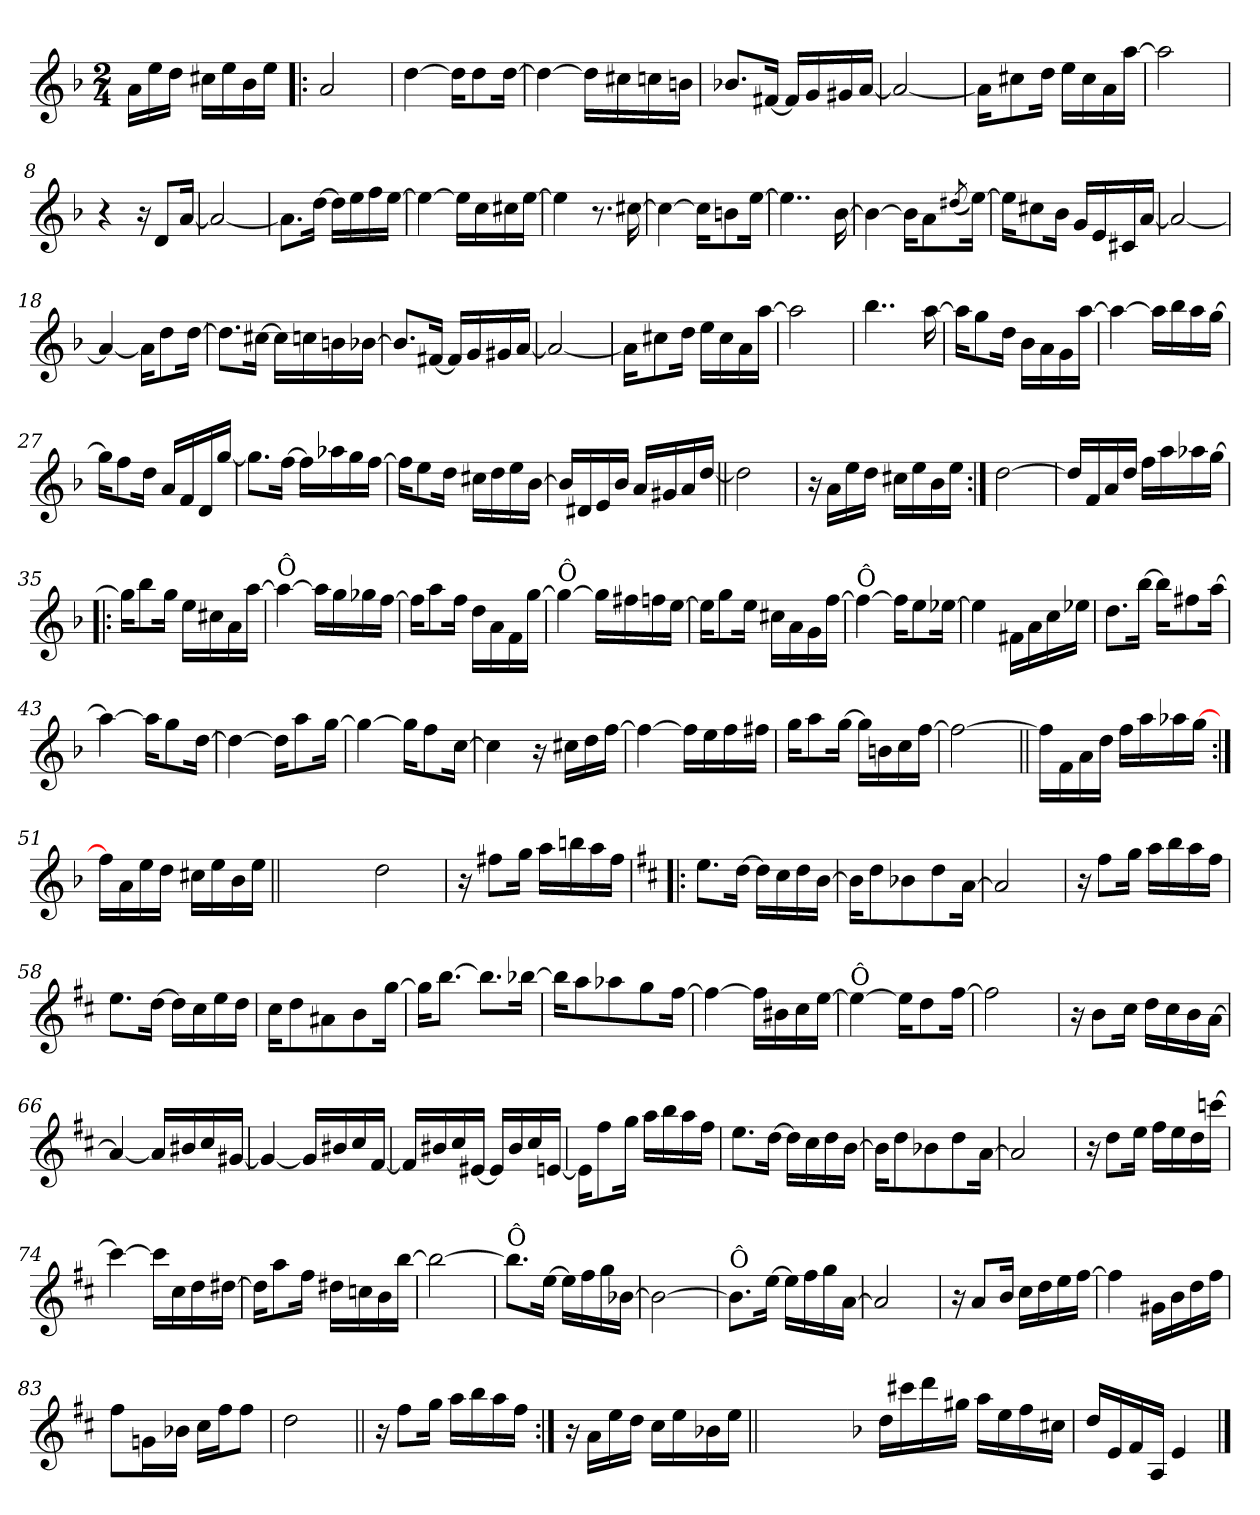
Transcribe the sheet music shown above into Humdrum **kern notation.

**kern
*part1
*staff1
*clefG2
*k[b-]
*F:
*M2/4
=
16a\LL
16ee\
16dd\JJ
16cc#X\LL
16ee\
16b-\
16ee\JJ
=1!|:
2a/
=2
[4dd\
16dd\KL]
8dd\
[16dd\Jk
=3
4dd\_
16dd\LL]
16cc#X\
16ccn\
16bn\JJ
!!LO:LB:g=z
=4
8.b-X/L
[16f#X/Jk
16f#/LL]
16g/
16g#X/
[16a/JJ
=5
2a/_
=6
16a\KL]
8cc#X\
16dd\Jk
16ee\LL
16cc#\
16a\
[16aa\JJ
=7
2aa\]
=8
4r
16r
8d/L
[16a/Jk
!!LO:LB:g=z
=9
2a/_
=10
8.a\L]
[16dd\Jk
16dd\LL]
16ee\
16ff\
[16ee\JJ
=11
4ee\_
16ee\LL]
16cc\
16cc#X\
[16ee\JJ
=12
4ee\]
8.r
[16cc#X\
=13
4cc#\_
16cc#\KL]
8bn\
[16ee\Jk
!!LO:LB:g=z
=14
4..ee\]
[16b-i\
=15
4b-\_
16b-\KL]
8a\
(<8qdd#X/
[16ee\Jk)
=16
16ee\KL]
8cc#X\
16b-\Jk
16g/LL
16e/
16c#X/
[16a/JJ
=17
2a/_
=18
4a/_
16a\KL]
8dd\
[16dd\Jk
!!LO:LB:g=z
=19
8.dd\L]
[16cc#X\Jk
16cc#\LL]
16ccn\
16bn\
[16b-X\JJ
=20
8.b-/L]
[16f#X/Jk
16f#/LL]
16g/
16g#X/
[16a/JJ
=21
2a/_
=22
16a\KL]
8cc#X\
16dd\Jk
16ee\LL
16cc#\
16a\
[16aa\JJ
=23
2aa\]
!!LO:LB:g=z
=24
4..bb-\
[16aa\
=25
16aa\KL]
8gg\
16dd\Jk
16b-\LL
16a\
16g\
[16aa\JJ
=26
4aa\_
16aa\LL]
16bb-\
16aa\
[16gg\JJ
=27
16gg\KL]
8ff\
16dd\Jk
16a/LL
16f/
16d/
[16gg/JJ
=28
8.gg\L]
[16ff\Jk
16ff\LL]
16aa-\
16gg\
[16ff\JJ
!!LO:LB:g=z
=29
16ff\KL]
8ee\
16dd\Jk
16cc#X\LL
16dd\
16ee\
[16b-\JJ
=30
16b-/LL]
16d#X/
16e/
16b-/JJ
16a/LL
16g#X/
16a/
[16dd/JJ
=31||
2dd\]
=32
16r
16a\LL
16ee\
16dd\JJ
16cc#X\LL
16ee\
16b-\
16ee\JJ
!!LO:LB:g=z
=33:|!
[2dd\
=34
16dd/LL]
16f/
16a/
16dd/JJ
16ff\LL
16aa\
16aa-X\
[16gg\JJ
=35!|:
16gg\KL]
8bb-\
16gg\Jk
16ee\LL
16cc#X\
16a\
[16aa\JJ
=36
!LO:TX:a:t=Ô
4aa\_
16aa\LL]
16gg\
16gg-X\
[16ff\JJ
=37
16ff\KL]
8aa\
16ff\Jk
16dd\LL
16a\
16f\
[16gg\JJ
!!LO:LB:g=z
=38
!LO:TX:a:t=Ô
4gg\_
16gg\LL]
16ff#X\
16ffn\
[16ee\JJ
=39
16ee\KL]
8gg\
16ee\Jk
16cc#X\LL
16a\
16g\
[16ff\JJ
=40
!LO:TX:a:t=Ô
4ff\_
16ff\KL]
8ee\
[16ee-X\Jk
=41
4ee-\]
16f#X\LL
16a\
16cc\
16ee-X\JJ
=42
8.dd\L
[16bb-\Jk
16bb-\KL]
8ff#X\
[16aa\Jk
!!LO:PB:g=z
=43
4aa\_
16aa\KL]
8gg\
[16dd\Jk
=44
4dd\_
16dd\KL]
8aa\
[16gg\Jk
=45
4gg\_
16gg\KL]
8ff\
[16cc\Jk
=46
4cc\]
16r
16cc#X\LL
16dd\
[16ff\JJ
=47
4ff\_
16ff\LL]
16ee\
16ff\
16ff#X\JJ
!!LO:LB:g=z
=48
16gg\KL
8aa\
[16gg\Jk
16gg\LL]
16bn\
16cc\
[16ff\JJ
=49
2ff\_
=50||
16ff\LL]
16f\
16a\
16dd\JJ
16ff\LL
16aa\
16aa-X\
[16gg\JJ
=51:|!
16ff\LL]
16a\
16ee\
16dd\JJ
16cc#X\LL
16ee\
16b-\
16ee\JJ
=51X1||
*stria0
2ryy
!!LO:LB:g=z
=52-
*stria5
2dd\
=53
16r
8ff#X\L
16gg\Jk
16aa\LL
16bbn\
16aa\
16ff#\JJ
=54!|:
*k[f#c#]
*D:
8.ee\L
[16dd\Jk
16dd\LL]
16cc#\
16dd\
[16b\JJ
=55
16b\KL]
8dd\
8b-X\
8dd\
[16a\Jk
=56
2a/]
!!LO:LB:g=z
=57
16r
8ff#\L
16gg\Jk
16aa\LL
16bb\
16aa\
16ff#\JJ
=58
8.ee\L
[16dd\Jk
16dd\LL]
16cc#\
16ee\
16dd\JJ
=59
16cc#\KL
8dd\
8a#X\
8b\
[16gg\Jk
=60
16gg\KL]
[8.bb\J
8.bb\L]
[16bb-X\Jk
=61
16bb-\KL]
8aa\
8aa-X\
8gg\
[16ff#\Jk
!!LO:LB:g=z
=62
4ff#\_
16ff#\LL]
16b#X\
16cc#\
[16ee\JJ
=63
!LO:TX:a:t=Ô
4ee\_
16ee\KL]
8dd\
[16ff#\Jk
=64
2ff#\]
=65
16r
8b\L
16cc#\Jk
16dd\LL
16cc#\
16b\
[16a\JJ
=66
4a/_
16a/LL]
16b#X/
16cc#/
[16g#X/JJ
!!LO:LB:g=z
=67
4g#/_
16g#/LL]
16b#X/
16cc#/
[16f#/JJ
=68
16f#/LL]
16b#X/
16cc#/
[16e#X/JJ
16e#/LL]
16b#/
16cc#/
[16en/JJ
=69
16e\KL]
8ff#\
16gg\Jk
16aa\LL
16bb\
16aa\
16ff#\JJ
=70
8.ee\L
[16dd\Jk
16dd\LL]
16cc#\
16dd\
[16b\JJ
=71
16b\KL]
8dd\
8b-X\
8dd\
[16a\Jk
!!LO:LB:g=z
=72
2a/]
=73
16r
8dd\L
16ee\Jk
16ff#\LL
16ee\
16dd\
[16cccn\JJ
=74
4ccc\_
16ccc\LL]
16cc#\
16dd\
[16dd#X\JJ
=75
16dd#\KL]
8aa\
16ff#\Jk
16dd#X\LL
16ccn\
16b\
[16bb\JJ
=76
2bb\_
!!LO:LB:g=z
=77
!LO:TX:a:t=Ô
8.bb\L]
[16ee\Jk
16ee\LL]
16ff#\
16gg\
[16b-X\JJ
=78
2b-\_
=79
!LO:TX:a:t=Ô
8.b-\L]
[16ee\Jk
16ee\LL]
16ff#\
16gg\
[16a\JJ
=80
2a/]
=81
16r
8a/L
16b/Jk
16cc#\LL
16dd\
16ee\
[16ff#\JJ
=82
4ff#\]
16g#X\LL
16b\
16dd\
16ff#\JJ
!!LO:LB:g=z
=83
8ff#\L
16gn\L
16b-X\JJ
16cc#\LL
16ff#\J
8ff#\J
=84
2dd\
=85||
16r
8ff#\L
16gg\Jk
16aa\LL
16bb\
16aa\
16ff#\JJ
=86:|!
16r
16a\LL
16ee\
16dd\JJ
16cc#\LL
16ee\
16b-X\
16ee\JJ
=86X2||
*stria0
2ryy
!!LO:LB:g=z
=87-
*stria5
*k[b-]
*F:
16dd\LL
16ccc#X\
16ddd\
16gg#X\JJ
16aa\LL
16ee\
16ff\
16cc#X\JJ
=88
16dd/LL
16e/
16f/
16A/JJ
4e/
==
*-
